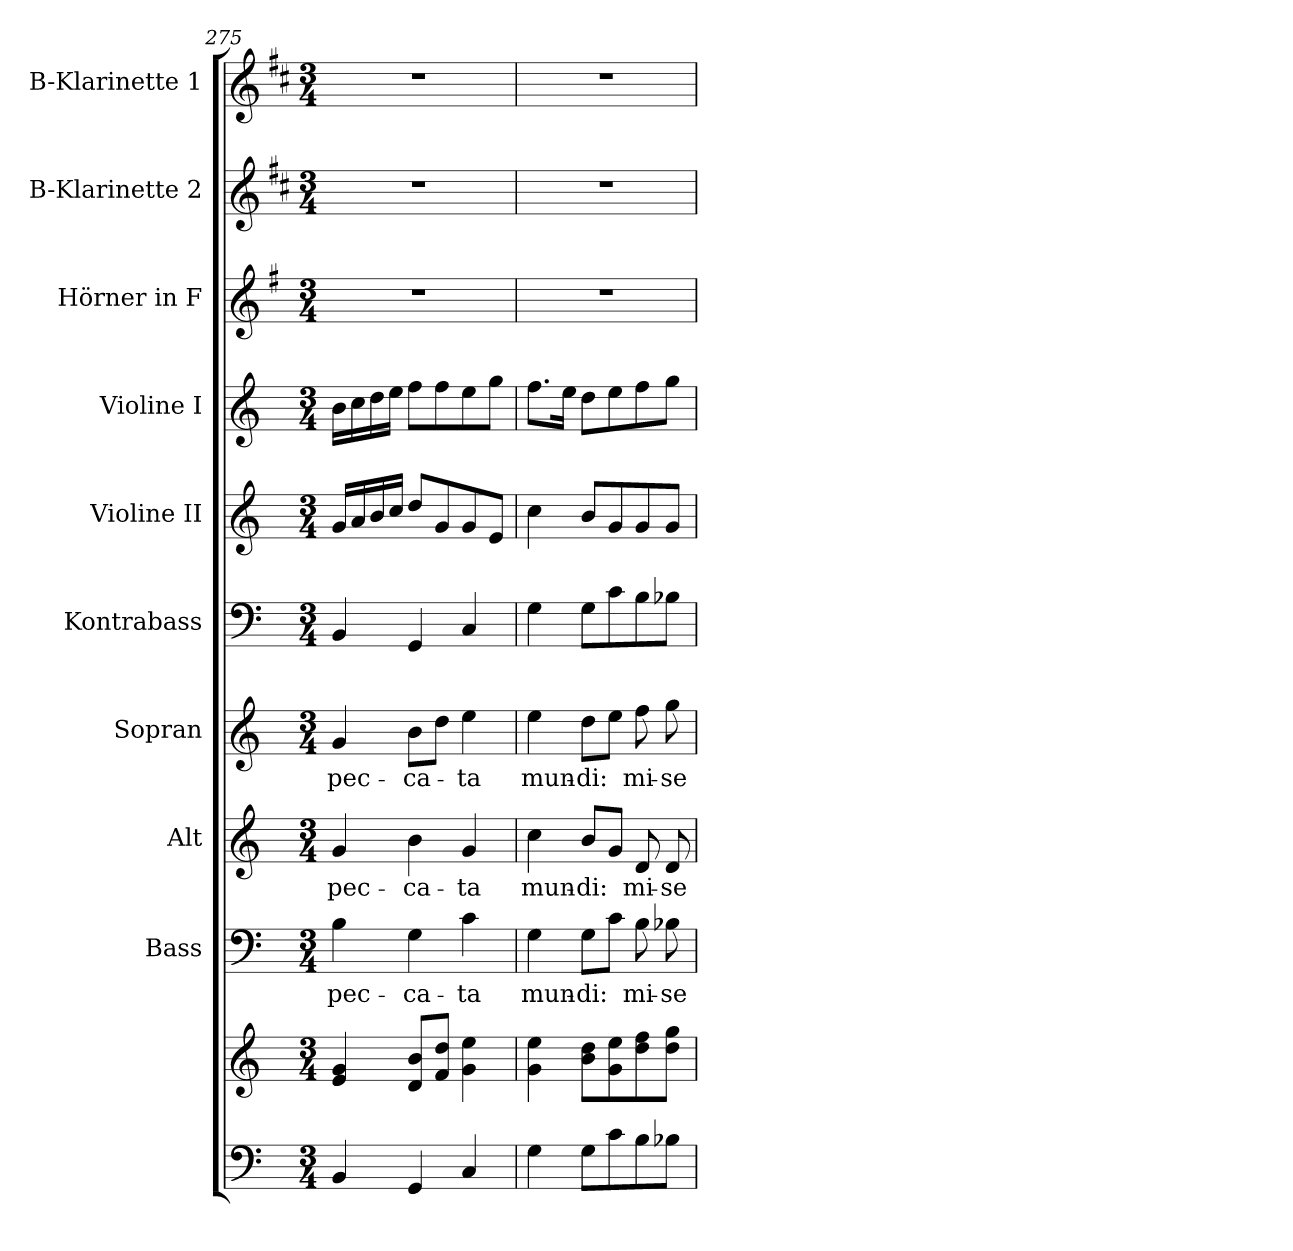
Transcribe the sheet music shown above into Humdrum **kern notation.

**kern	**kern	**kern	**text	**kern	**text	**kern	**text	**kern	**kern	**kern	**kern	**kern	**kern
*part10	*part10	*part9	*part9	*part8	*part8	*part7	*part7	*part6	*part5	*part4	*part3	*part2	*part1
*staff11	*staff10	*staff9	*staff9	*staff8	*staff8	*staff7	*staff7	*staff6	*staff5	*staff4	*staff3	*staff2	*staff1
*	*	*I"Bass	*	*I"Alt	*	*I"Sopran	*	*I"Kontrabass	*I"Violine II	*I"Violine I	*I"Hörner in F	*I"B-Klarinette 2	*I"B-Klarinette 1
*	*	*I'B.	*	*I'A.	*	*I'S.	*	*I'Kb.	*I'Vl. II	*I'Vl. I	*	*I'B Kl. 2	*I'B Kl. 1
*clefF4	*clefG2	*clefF4	*	*clefG2	*	*clefG2	*	*clefF4	*clefG2	*clefG2	*clefG2	*clefG2	*clefG2
*	*	*	*	*	*	*	*	*ITrd7c12	*	*	*ITrd4c7	*ITrd1c2	*ITrd1c2
*k[]	*k[]	*k[]	*	*k[]	*	*k[]	*	*k[]	*k[]	*k[]	*k[]	*k[]	*k[]
*C:	*C:	*C:	*	*C:	*	*C:	*	*C:	*C:	*C:	*C:	*C:	*C:
*M3/4	*M3/4	*M3/4	*	*M3/4	*	*M3/4	*	*M3/4	*M3/4	*M3/4	*M3/4	*M3/4	*M3/4
=275	=275	=275	=275	=275	=275	=275	=275	=275	=275	=275	=275	=275	=275
!	!	!	!LO:LY:b	!	!LO:LY:b	!	!LO:LY:b	!	!	!	!	!	!
4BB/	4e/ 4g/	4B\	pec-	4g/	pec-	4g/	pec-	4BBB/	16g/LL	16b\LL	2.r	2.r	2.r
.	.	.	.	.	.	.	.	.	16a/	16cc\	.	.	.
.	.	.	.	.	.	.	.	.	16b/	16dd\	.	.	.
.	.	.	.	.	.	.	.	.	16cc/JJ	16ee\JJ	.	.	.
!	!	!	!LO:LY:b	!	!LO:LY:b	!	!LO:LY:b	!	!	!	!	!	!
4GG/	8d/ 8b/L	4G\	-ca-	4b\	-ca-	8b\L	-ca-	4GGG/	8dd/L	8ff\L	.	.	.
.	8f/ 8dd/J	.	.	.	.	8dd\J	.	.	8g/	8ff\	.	.	.
!	!	!	!LO:LY:b	!	!LO:LY:b	!	!LO:LY:b	!	!	!	!	!	!
4C/	4g\ 4ee\	4c\	-ta	4g/	-ta	4ee\	-ta	4CC/	8g/	8ee\	.	.	.
.	.	.	.	.	.	.	.	.	8e/J	8gg\J	.	.	.
=276	=276	=276	=276	=276	=276	=276	=276	=276	=276	=276	=276	=276	=276
!	!	!	!LO:LY:b	!	!LO:LY:b	!	!LO:LY:b	!	!	!	!	!	!
4G\	4g\ 4ee\	4G\	mun-	4cc\	mun-	4ee\	mun-	4GG\	4cc\	8.ff\L	2.r	2.r	2.r
.	.	.	.	.	.	.	.	.	.	16ee\Jk	.	.	.
!	!	!	!LO:LY:b	!	!LO:LY:b	!	!LO:LY:b	!	!	!	!	!	!
8G\L	8b\ 8dd\L	8G\L	-di:	8b/L	-di:	8dd\L	-di:	8GG\L	8b/L	8dd\L	.	.	.
8c\	8g\ 8ee\	8c\J	.	8g/J	.	8ee\J	.	8C\	8g/	8ee\	.	.	.
!	!	!	!LO:LY:b	!	!LO:LY:b	!	!LO:LY:b	!	!	!	!	!	!
8B\	8dd\ 8ff\	8B\	mi-	8d/	mi-	8ff\	mi-	8BB\	8g/	8ff\	.	.	.
!	!	!	!LO:LY:b	!	!LO:LY:b	!	!LO:LY:b	!	!	!	!	!	!
8B-X\J	8dd\ 8gg\J	8B-X\	-se-	8d/	-se-	8gg\	-se-	8BB-X\J	8g/J	8gg\J	.	.	.
=	=	=	=	=	=	=	=	=	=	=	=	=	=
*-	*-	*-	*-	*-	*-	*-	*-	*-	*-	*-	*-	*-	*-
